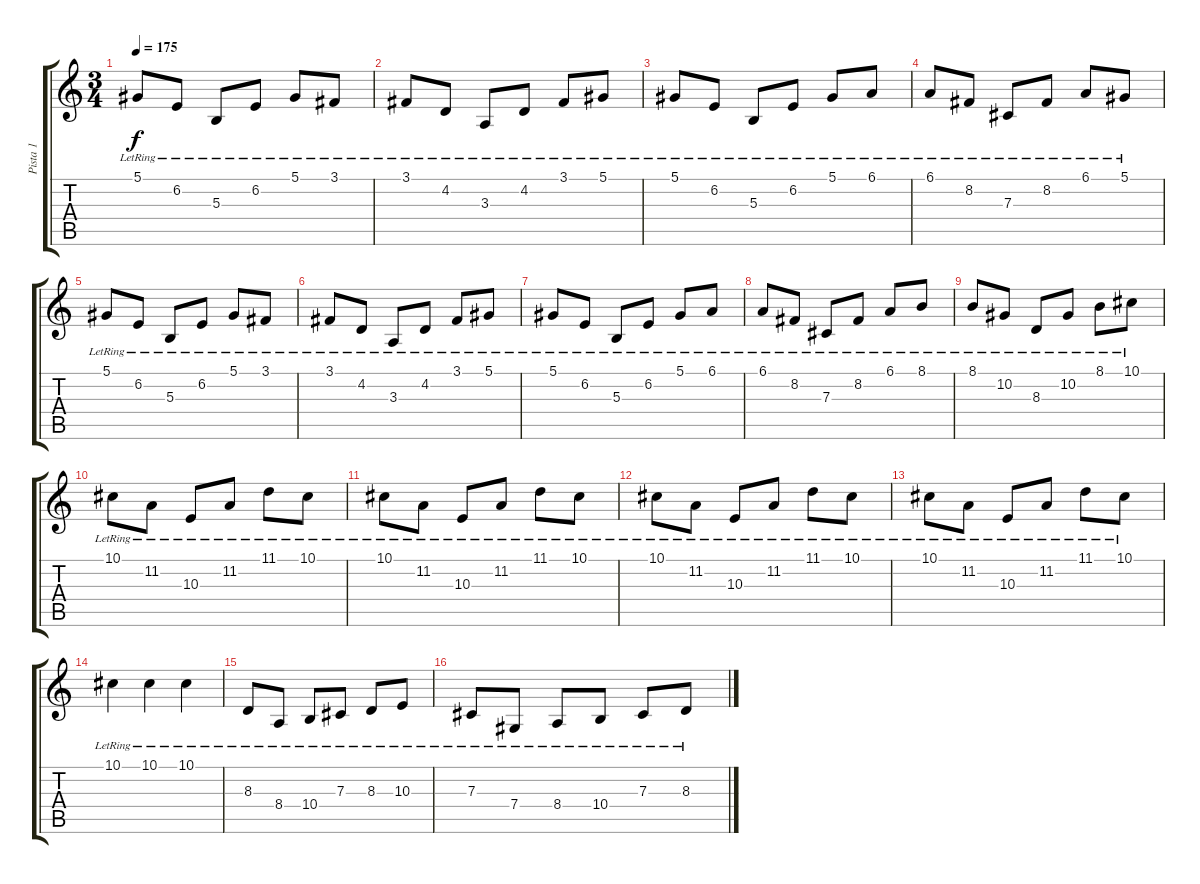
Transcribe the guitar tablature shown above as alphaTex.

\track ("Pista 1" "Pista 1") {instrument harpsichord}
\staff {score tabs}
\tuning (Eb4 Bb3 Gb3 Db3 Ab2 Eb2) {hide}
\ts (3 4)
\tempo 175
\clef g2
\ks c
5.1{lr}.8{dy f} 6.2{lr}.8 5.3{lr}.8 6.2{lr}.8 5.1{lr}.8 3.1{lr}.8 |
3.1{lr}.8 4.2{lr}.8 3.3{lr}.8 4.2{lr}.8 3.1{lr}.8 5.1{lr}.8 |
5.1{lr}.8 6.2{lr}.8 5.3{lr}.8 6.2{lr}.8 5.1{lr}.8 6.1{lr}.8 |
6.1{lr}.8 8.2{lr}.8 7.3{lr}.8 8.2{lr}.8 6.1{lr}.8 5.1{lr}.8 |
5.1{lr}.8 6.2{lr}.8 5.3{lr}.8 6.2{lr}.8 5.1{lr}.8 3.1{lr}.8 |
3.1{lr}.8 4.2{lr}.8 3.3{lr}.8 4.2{lr}.8 3.1{lr}.8 5.1{lr}.8 |
5.1{lr}.8 6.2{lr}.8 5.3{lr}.8 6.2{lr}.8 5.1{lr}.8 6.1{lr}.8 |
6.1{lr}.8 8.2{lr}.8 7.3{lr}.8 8.2{lr}.8 6.1{lr}.8 8.1{lr}.8 |
8.1{lr}.8 10.2{lr}.8 8.3{lr}.8 10.2{lr}.8 8.1{lr}.8 10.1{lr}.8 |
10.1{lr}.8 11.2{lr}.8 10.3{lr}.8 11.2{lr}.8 11.1{lr}.8 10.1{lr}.8 |
10.1{lr}.8 11.2{lr}.8 10.3{lr}.8 11.2{lr}.8 11.1{lr}.8 10.1{lr}.8 |
10.1{lr}.8 11.2{lr}.8 10.3{lr}.8 11.2{lr}.8 11.1{lr}.8 10.1{lr}.8 |
10.1{lr}.8 11.2{lr}.8 10.3{lr}.8 11.2{lr}.8 11.1{lr}.8 10.1{lr}.8 |
10.1{lr}.4 10.1{lr}.4 10.1{lr}.4 |
8.3{lr}.8 8.4{lr}.8 10.4{lr}.8 7.3{lr}.8 8.3{lr}.8 10.3{lr}.8 |
7.3{lr}.8 7.4{lr}.8 8.4{lr}.8 10.4{lr}.8 7.3{lr}.8 8.3{lr}.8
